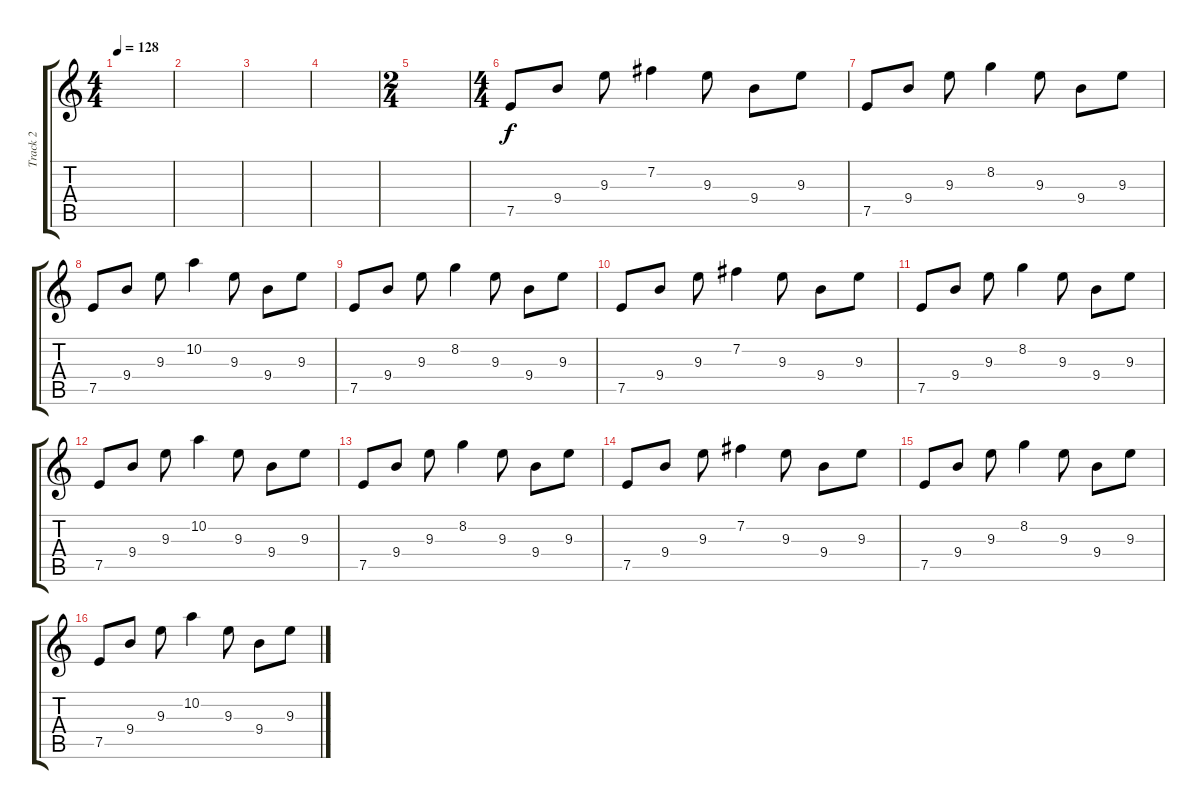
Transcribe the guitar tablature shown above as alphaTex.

\track ("Track 2" "Track 2") {instrument acousticguitarsteel}
\staff {score tabs}
\tuning (E4 B3 G3 D3 A2 E2) {hide}
\ts (4 4)
\tempo 128
\clef g2
\ks c
|
|
|
|
\ts (2 4)
|
\ts (4 4)
7.5.8 9.4.8 9.3.8 7.2.4 9.3.8 9.4.8 9.3.8 |
7.5.8 9.4.8 9.3.8 8.2.4 9.3.8 9.4.8 9.3.8 |
7.5.8 9.4.8 9.3.8 10.2.4 9.3.8 9.4.8 9.3.8 |
7.5.8 9.4.8 9.3.8 8.2.4 9.3.8 9.4.8 9.3.8 |
7.5.8 9.4.8 9.3.8 7.2.4 9.3.8 9.4.8 9.3.8 |
7.5.8 9.4.8 9.3.8 8.2.4 9.3.8 9.4.8 9.3.8 |
7.5.8 9.4.8 9.3.8 10.2.4 9.3.8 9.4.8 9.3.8 |
7.5.8 9.4.8 9.3.8 8.2.4 9.3.8 9.4.8 9.3.8 |
7.5.8 9.4.8 9.3.8 7.2.4 9.3.8 9.4.8 9.3.8 |
7.5.8 9.4.8 9.3.8 8.2.4 9.3.8 9.4.8 9.3.8 |
7.5.8 9.4.8 9.3.8 10.2.4 9.3.8 9.4.8 9.3.8
